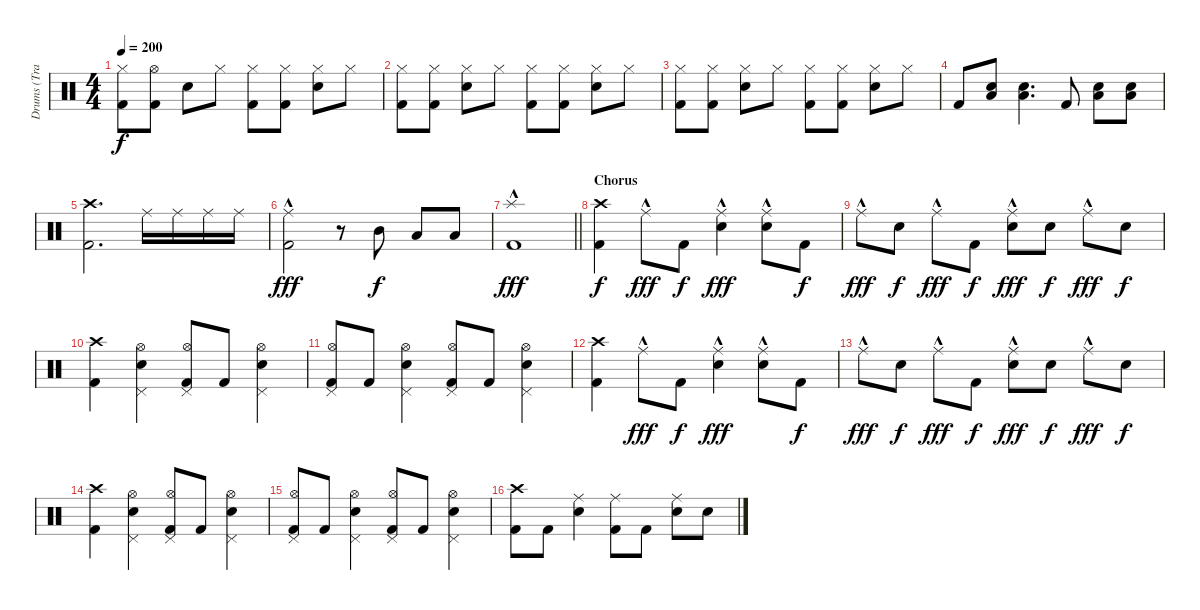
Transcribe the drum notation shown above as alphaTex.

\track ("Drums (Travis)" "Drums (Tra") {instrument percussion}
\staff {score}
\articulation defaults
\ts (4 4)
\tempo 200
\clef neutral
\ks c
("Hi-Hat (closed)" "Kick (hit) 2").8{dy f} ("Hi-Hat (open)" "Kick (hit) 2").8 "Electric Snare (hit)".8 "Hi-Hat (closed)".8 ("Hi-Hat (closed)" "Kick (hit) 2").8 ("Hi-Hat (closed)" "Kick (hit) 2").8 ("Hi-Hat (closed)" "Electric Snare (hit)").8 "Hi-Hat (closed)".8 |
("Hi-Hat (closed)" "Kick (hit) 2").8 ("Hi-Hat (closed)" "Kick (hit) 2").8 ("Hi-Hat (closed)" "Electric Snare (hit)").8 "Hi-Hat (closed)".8 ("Hi-Hat (closed)" "Kick (hit) 2").8 ("Hi-Hat (closed)" "Kick (hit) 2").8 ("Hi-Hat (closed)" "Electric Snare (hit)").8 "Hi-Hat (closed)".8 |
("Hi-Hat (closed)" "Kick (hit) 2").8 ("Hi-Hat (closed)" "Kick (hit) 2").8 ("Hi-Hat (closed)" "Electric Snare (hit)").8 "Hi-Hat (closed)".8 ("Hi-Hat (closed)" "Kick (hit) 2").8 ("Hi-Hat (closed)" "Kick (hit) 2").8 ("Hi-Hat (closed)" "Electric Snare (hit)").8 "Hi-Hat (closed)".8 |
"Kick (hit) 2".8 ("Electric Snare (hit)" "Low Tom (hit)").8 ("Electric Snare (hit)" "Low Tom (hit)").4{d} "Kick (hit) 2".8 ("Electric Snare (hit)" "Low Tom (hit)").8 ("Electric Snare (hit)" "Low Tom (hit)").8 |
("Crash high (hit)" "Kick (hit) 2").2{d volume 12} "Ride (middle)".16 "Ride (middle)".16 "Ride (middle)".16 "Ride (middle)".16 |
("Ride (middle)"{hac} "Kick (hit) 2").2{dy fff} r.8 "Mid Tom (hit)".8{dy f} "Low Tom (hit)".8 "Low Tom (hit)".8 |
\barLineRight lightlight
("Splash (hit)"{hac} "Kick (hit) 2").1{dy fff} |
\section ("" "Chorus")
("Crash high (hit)" "Kick (hit) 2").4{dy f volume 14} "Ride (middle)"{hac}.8{dy fff} "Kick (hit) 2".8{dy f} ("Ride (middle)"{hac} "Electric Snare (hit)").4{dy fff} ("Ride (middle)"{hac} "Electric Snare (hit)").8 "Kick (hit) 2".8{dy f} |
"Ride (middle)"{hac}.8{dy fff} "Electric Snare (hit)".8{dy f} "Ride (middle)"{hac}.8{dy fff} "Kick (hit) 2".8{dy f} ("Ride (middle)"{hac} "Electric Snare (hit)").8{dy fff} "Electric Snare (hit)".8{dy f} "Ride (middle)"{hac}.8{dy fff} "Electric Snare (hit)".8{dy f} |
("Crash high (hit)" "Kick (hit) 2").4 ("Hi-Hat (open)" "Pedal Hi-Hat (hit)" "Electric Snare (hit)").4 ("Hi-Hat (open)" "Pedal Hi-Hat (hit)" "Kick (hit) 2").8 "Kick (hit) 2".8 ("Hi-Hat (open)" "Pedal Hi-Hat (hit)" "Electric Snare (hit)").4 |
("Hi-Hat (open)" "Pedal Hi-Hat (hit)" "Kick (hit) 2").8 "Kick (hit) 2".8 ("Hi-Hat (open)" "Pedal Hi-Hat (hit)" "Electric Snare (hit)").4 ("Hi-Hat (open)" "Pedal Hi-Hat (hit)" "Kick (hit) 2").8 "Kick (hit) 2".8 ("Hi-Hat (open)" "Pedal Hi-Hat (hit)" "Electric Snare (hit)").4 |
("Crash high (hit)" "Kick (hit) 2").4 "Ride (middle)"{hac}.8{dy fff} "Kick (hit) 2".8{dy f} ("Ride (middle)"{hac} "Electric Snare (hit)").4{dy fff} ("Ride (middle)"{hac} "Electric Snare (hit)").8 "Kick (hit) 2".8{dy f} |
"Ride (middle)"{hac}.8{dy fff} "Electric Snare (hit)".8{dy f} "Ride (middle)"{hac}.8{dy fff} "Kick (hit) 2".8{dy f} ("Ride (middle)"{hac} "Electric Snare (hit)").8{dy fff} "Electric Snare (hit)".8{dy f} "Ride (middle)"{hac}.8{dy fff} "Electric Snare (hit)".8{dy f} |
("Crash high (hit)" "Kick (hit) 2").4 ("Hi-Hat (open)" "Pedal Hi-Hat (hit)" "Electric Snare (hit)").4 ("Hi-Hat (open)" "Pedal Hi-Hat (hit)" "Kick (hit) 2").8 "Kick (hit) 2".8 ("Hi-Hat (open)" "Pedal Hi-Hat (hit)" "Electric Snare (hit)").4 |
("Hi-Hat (open)" "Pedal Hi-Hat (hit)" "Kick (hit) 2").8 "Kick (hit) 2".8 ("Hi-Hat (open)" "Pedal Hi-Hat (hit)" "Electric Snare (hit)").4 ("Hi-Hat (open)" "Pedal Hi-Hat (hit)" "Kick (hit) 2").8 "Kick (hit) 2".8 ("Hi-Hat (open)" "Pedal Hi-Hat (hit)" "Electric Snare (hit)").4 |
("Crash high (hit)" "Kick (hit) 2").8 "Kick (hit) 2".8 ("Ride (middle)" "Electric Snare (hit)").4 ("Ride (middle)" "Kick (hit) 2").8 "Kick (hit) 2".8 ("Ride (middle)" "Electric Snare (hit)").8 "Electric Snare (hit)".8
